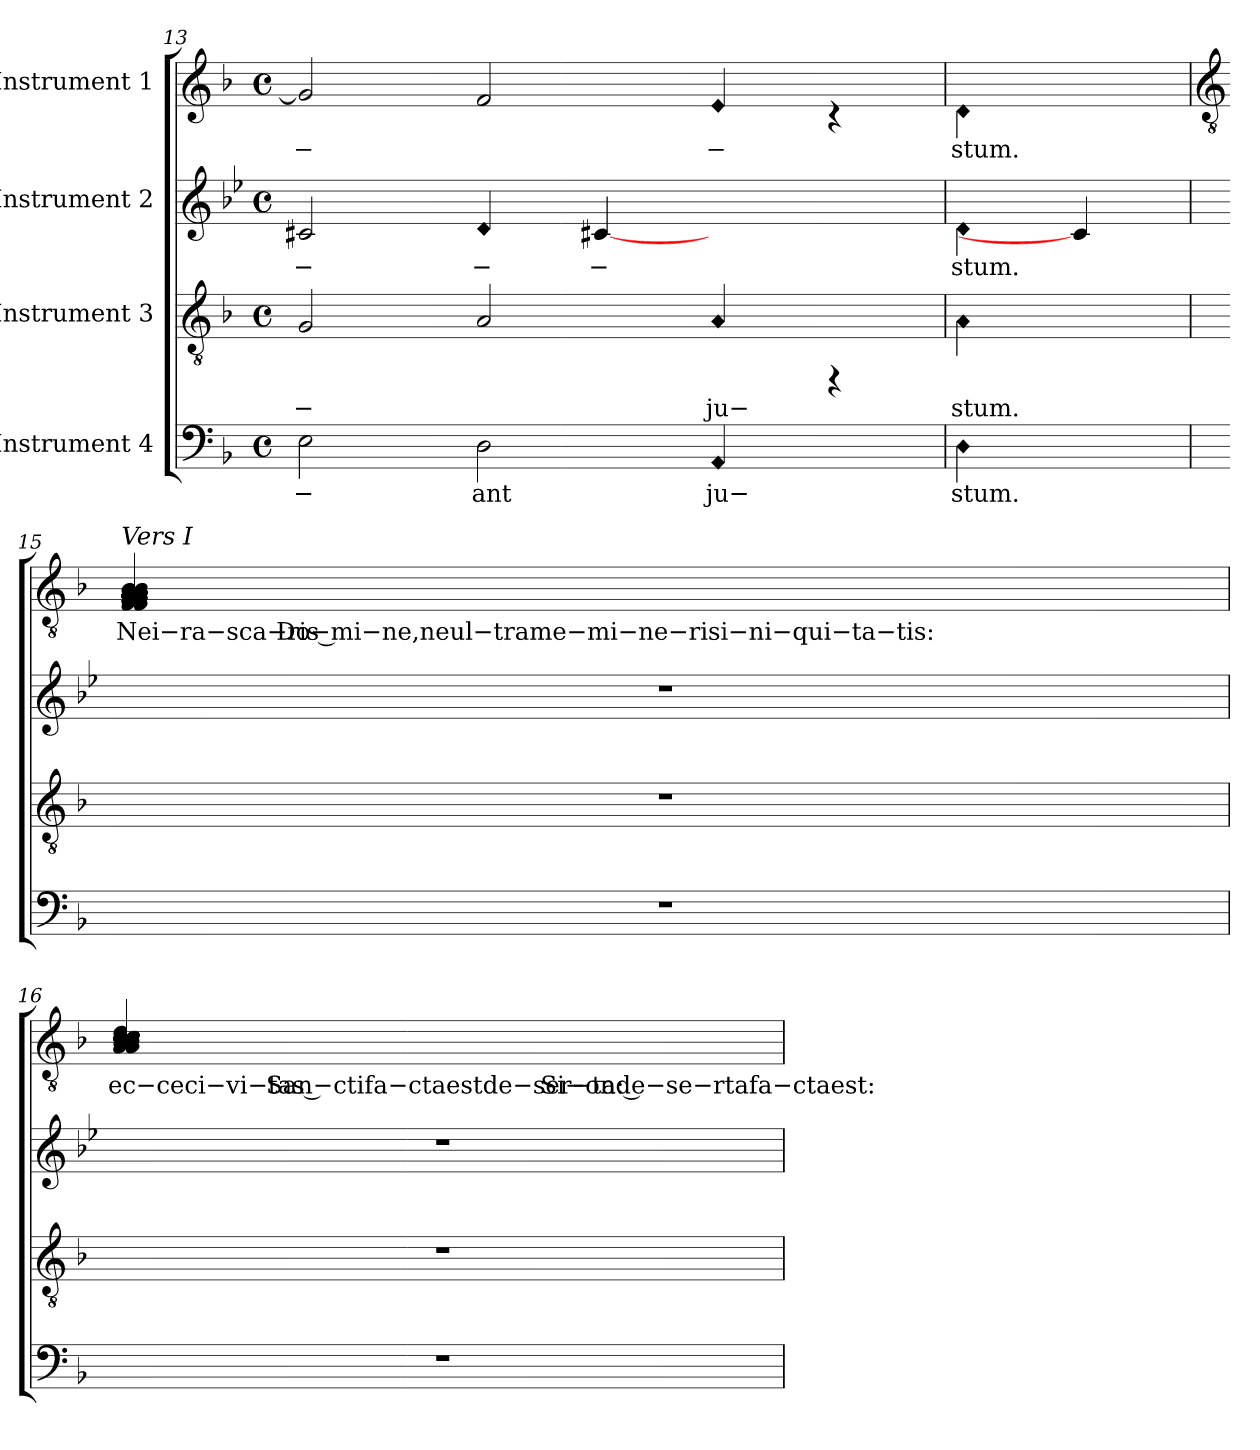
**kern	**text	**kern	**text	**kern	**text	**kern	**text
*part4	*part4	*part3	*part3	*part2	*part2	*part1	*part1
*staff4	*staff4	*staff3	*staff3	*staff2	*staff2	*staff1	*staff1
*I"Instrument 4	*	*I"Instrument 3	*	*I"Instrument 2	*	*I"Instrument 1	*
*clefF4	*	*clefGv2	*	*clefG2	*	*clefG2	*
*k[b-]	*	*k[b-]	*	*k[b-e-]	*	*k[b-]	*
*F:	*	*F:	*	*B-:	*	*F:	*
*M4/4	*	*M4/4	*	*M4/4	*	*M4/4	*
*met(c)	*	*met(c)	*	*met(c)	*	*met(c)	*
=13	=13	=13	=13	=13	=13	=13	=13
!	!LO:LY:b:cj	!	!LO:LY:b:cj	!	!LO:LY:b:cj	!	!LO:LY:b:cj
2E\	−	2G/	−	2c#X/	−	2g/]	−
!	!LO:LY:b:cj	!	!	!LO:N:head=diamond	!LO:LY:b:cj	!	!
2D\	ant	2A/	.	4d/	−	2f/	.
!	!	!	!	!	!LO:LY:b:cj	!	!
.	.	.	.	[4c#X/	−	.	.
!LO:N:head=diamond	!LO:LY:b:cj	!LO:N:head=diamond	!LO:LY:b:cj	!	!	!LO:N:head=diamond	!LO:LY:b:cj
4AA/	ju−	4A/	ju−	2ryy	.	4e/	−
4ryy	.	4rDD	.	.	.	4rc	.
=14	=14	=14	=14	=14	=14	=14	=14
!LO:N:head=diamond	!LO:LY:b:cj	!LO:N:head=diamond	!LO:LY:b:cj	!LO:N:head=diamond	!LO:LY:b:cj	!LO:N:head=diamond	!LO:LY:b:cj
4D\	stum.	4A\	stum.	4d\	stum.	4d\	stum.
4ryy	.	4ryy	.	4c#/]	.	4ryy	.
!!LO:LB:g=z
=15!	=15!	=15!	=15!	=15!	=15!	=15!	=15!
*	*	*	*	*	*	*clefGv2	*
!	!	!	!	!	!	!LO:TX:a:i:t=Vers I	!
!	!	!	!	!	!	!	!LO:LY:b:cj
1r	.	1r	.	1r	.	(<(<(<4B-/ 4B-/ 4A/ 4A/ 4A/ 4A/ 4A/ 4A/ 4A/ 4A/ 4A/ 4A/ 4A/ 4A/ 4A/ 4A/ 4A/ 4G/ 4G/ 4G/ 4G/ 4F/ 4F/	Nei−ra−sca−ris Do−mi−ne,neul−trame−mi−ne−risi−ni−qui−ta−tis:
.	.	.	.	.	.	2.ryy	.
!!LO:LB:g=z
=16	=16	=16	=16	=16	=16	=16	=16
!	!	!	!	!	!	!	!LO:LY:b:cj
1r	.	1r	.	1r	.	(>(>4d/ 4c/ 4c/ 4c/ 4c/ 4c/ 4c/ 4c/ 4c/ 4c/ 4c/ 4c/ 4c/ 4c/ 4c/ 4c/ 4c/ 4c/ 4B-/ 4B-/ 4A/ 4A/ 4A/	ec−ceci−vi−tas San−ctifa−ctaestde−ser−ta: Si−onde−se−rtafa−ctaest:
.	.	.	.	.	.	2.ryy	.
=	=	=	=	=	=	=	=
*-	*-	*-	*-	*-	*-	*-	*-
